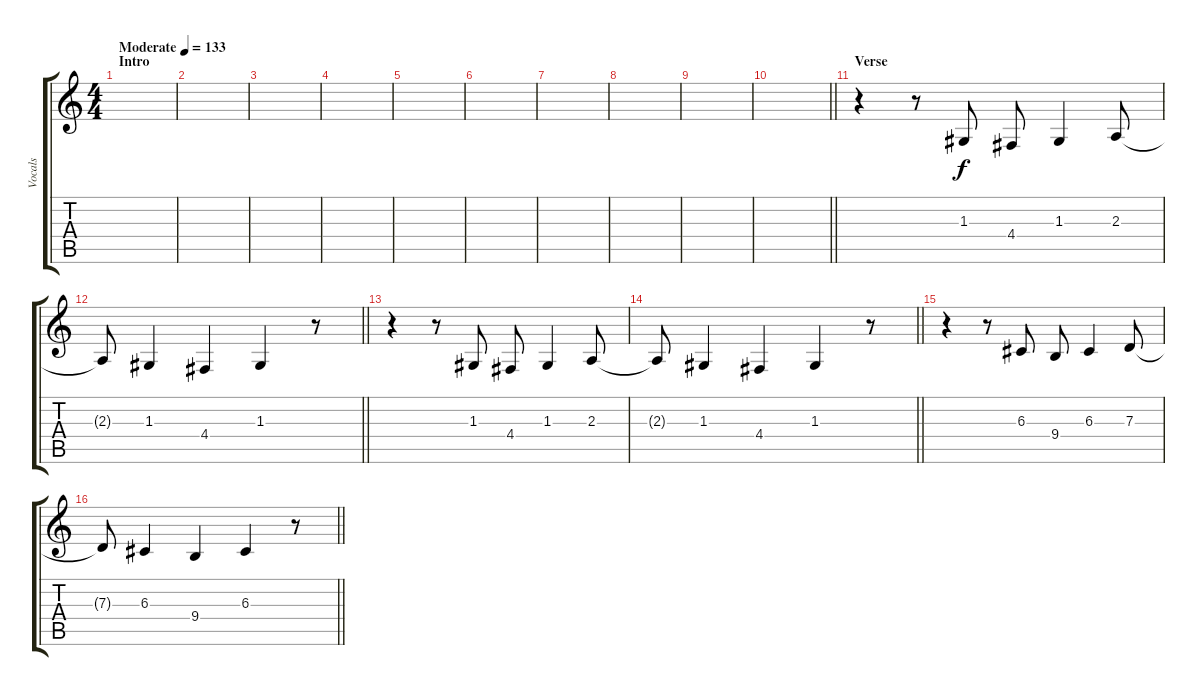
\track ("Vocals" "Vocals") {instrument lead1square}
\staff {score tabs}
\tuning (E4 B3 G3 D3 A2 E2) {hide}
\ts (4 4)
\section ("" "Intro")
\tempo (133 "Moderate")
\clef g2
\ks c
|
|
|
|
|
|
|
|
|
\barLineRight lightlight
|
\section ("" "Verse")
r.4 r.8 1.3.8 4.4.8 1.3.4 2.3.8 |
\barLineRight lightlight
2.3{t}.8 1.3.4 4.4.4 1.3.4 r.8 |
r.4 r.8 1.3.8 4.4.8 1.3.4 2.3.8 |
\barLineRight lightlight
2.3{t}.8 1.3.4 4.4.4 1.3.4 r.8 |
r.4 r.8 6.3.8 9.4.8 6.3.4 7.3.8 |
\barLineRight lightlight
7.3{t}.8 6.3.4 9.4.4 6.3.4 r.8
